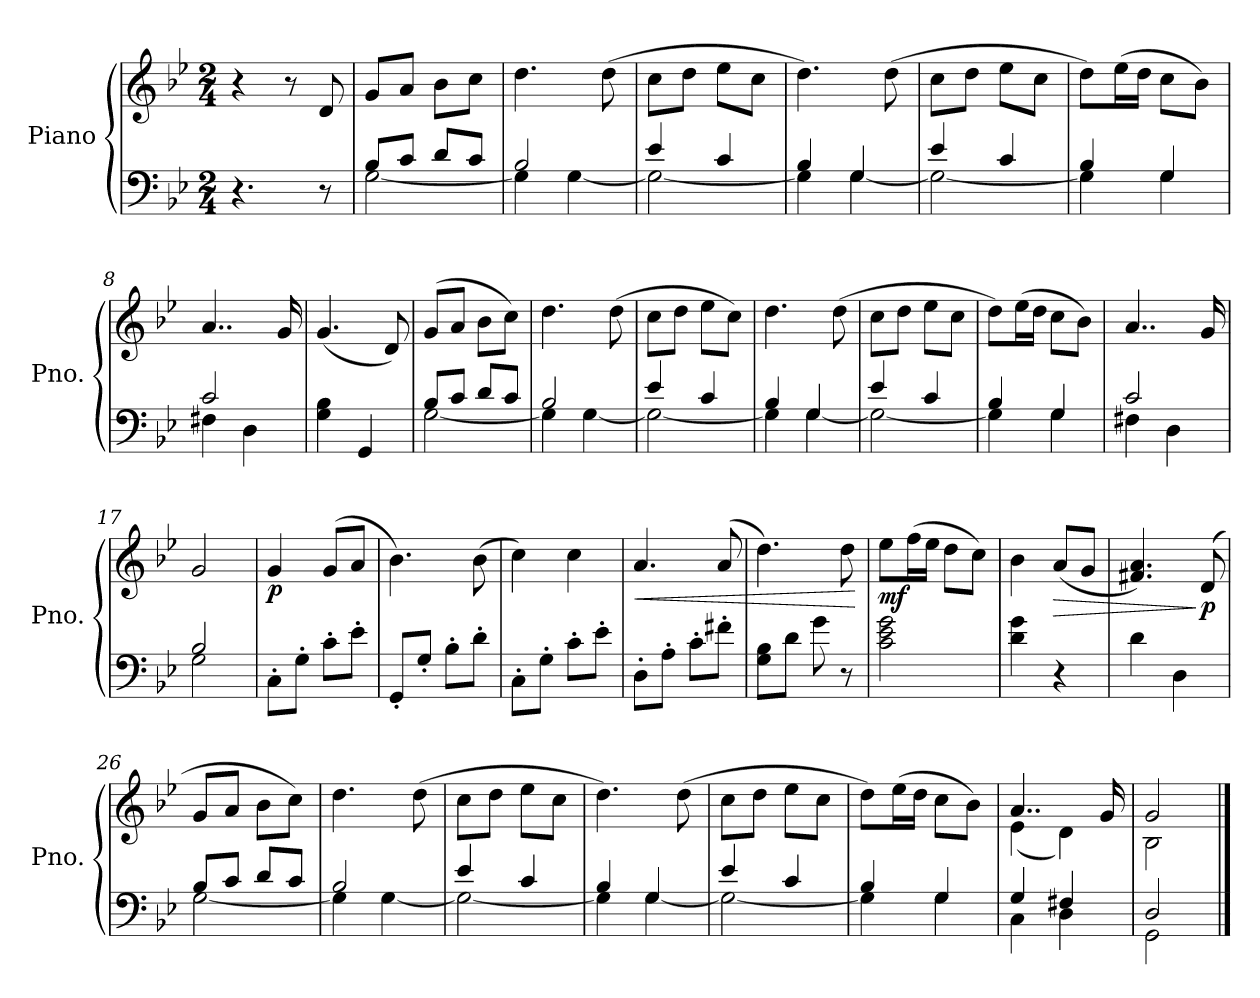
**kern	**kern	**dynam
*part1	*part1	*part1
*staff2	*staff1	*staff1/2
*I"Piano	*	*
*I'Pno.	*	*
*clefF4	*clefG2	*
*k[b-e-]	*k[b-e-]	*
*M2/4	*M2/4	*
=1	=1	=1
4.r	4r	.
.	8r	.
!	!	!LO:DY:b
!	!	!LO:DY:n=1:b
8r	8d/	p other-dynamics
=2	=2	=2
*^	*	*
8B-/L	[2G<\	8g/L	.
8c/J	.	8a/J	.
8d/L	.	8b-\L	.
8c/J	.	8cc\J	.
=3	=3	=3	=3
2B-/	4G\]	4.dd\	.
.	[4G\	.	.
.	.	(>8dd\	.
=4	=4	=4	=4
4e-/	2G\_	8cc\L	.
.	.	8dd\J	.
4c/	.	8ee-\L	.
.	.	8cc\J	.
=5	=5	=5	=5
4B-/	4G\]	4.dd\)	.
4G/	[4G\	.	.
.	.	(>8dd\	.
=6	=6	=6	=6
4e-/	2G\_	8cc\L	.
.	.	8dd\J	.
4c/	.	8ee-\L	.
.	.	8cc\J	.
=7	=7	=7	=7
4B-/	4G\]	8dd\L)	.
.	.	(>16ee-\L	.
.	.	16dd\JJ	.
4G/	4G\	8cc\L	.
.	.	8b-\J)	.
=8	=8	=8	=8
2c/	4F#X<\	4..a/	.
.	4D\	.	.
.	.	16g/	.
*v	*v	*	*
=9	=9	=9
4G\ 4B-\	(<4.g/	.
4GG/	.	.
.	8d/)	.
=10	=10	=10
*^	*	*
8B-/L	[2G<\	(>8g/L	.
8c/J	.	8a/J	.
8d/L	.	8b-\L	.
8c/J	.	8cc\J)	.
=11	=11	=11	=11
2B-/	4G\]	4.dd\	.
.	[4G\	.	.
.	.	(>8dd\	.
=12	=12	=12	=12
4e-/	2G\_	8cc\L	.
.	.	8dd\J	.
4c/	.	8ee-\L	.
.	.	8cc\J)	.
=13	=13	=13	=13
4B-/	4G\]	4.dd\	.
4G/	[4G\	.	.
.	.	(>8dd\	.
=14	=14	=14	=14
4e-/	2G\_	8cc\L	.
.	.	8dd\J	.
4c/	.	8ee-\L	.
.	.	8cc\J	.
=15	=15	=15	=15
4B-/	4G\]	8dd\L)	.
.	.	(>16ee-\L	.
.	.	16dd\JJ	.
4G/	4G\	8cc\L	.
.	.	8b-\J)	.
=16	=16	=16	=16
2c/	4F#X<\	4..a/	.
.	4D\	.	.
.	.	16g/	.
=17	=17	=17	=17
2B-/	2G\	2g/	.
=18	=18	=18	=18
!	!	!	!LO:DY:b
*v	*v	*	*
8C'\L	4g/	p
8G<'\J	.	.
8c<'\L	(<8g/L	.
8e-'\J	8a/J	.
=19	=19	=19
8GG'/L	4.b-\)	.
8G<'/J	.	.
8B-<'\L	.	.
8d<'\J	(>8b-\	.
=20	=20	=20
8C'\L	4cc\)	.
8G<'\J	.	.
8c<'\L	4cc\	.
8e-<'\J	.	.
=21	=21	=21
!	!	!LO:HP:b
8D'\L	4.a/	<
8A<'\J	.	.
8c<'\L	.	.
8f#X<'\J	(<8a/	.
=22	=22	=22
8G\<< 8B-\<<L	4.dd\)	.
8d\J	.	.
8g\	.	.
8r	8dd\	.
.	.	[
=23	=23	=23
!	!	!LO:DY:b
2c\ 2e-\ 2g\	8ee-\L	mf
.	(>16ff\L	.
.	16ee-\JJ	.
.	8dd\L	.
.	8cc\J)	.
=24	=24	=24
4d\ 4g\	4b-\	.
!	!	!LO:HP:b
4r	(<8a/L	>
.	8g/J	.
=25	=25	=25
4d\	4.f#X/ 4.a/)	.
4D\	.	.
!	!	!LO:DY:n=1:b
.	(<8d/	] p
=26	=26	=26
*^	*	*
8B-/L	[2G<\	8g/L	.
8c/J	.	8a/J	.
8d/L	.	8b-\L	.
8c/J	.	8cc\J)	.
=27	=27	=27	=27
2B-/	4G\]	4.dd\	.
.	[4G\	.	.
.	.	(>8dd\	.
=28	=28	=28	=28
4e-/	2G\_	8cc\L	.
.	.	8dd\J	.
4c/	.	8ee-\L	.
.	.	8cc\J	.
=29	=29	=29	=29
4B-/	4G\]	4.dd\)	.
4G/	[4G\	.	.
.	.	(>8dd\	.
=30	=30	=30	=30
4e-/	2G\_	8cc\L	.
.	.	8dd\J	.
4c/	.	8ee-\L	.
.	.	8cc\J	.
=31	=31	=31	=31
4B-/	4G\]	8dd\L)	.
.	.	(>16ee-\L	.
.	.	16dd\JJ	.
4G/	4G\	8cc\L	.
.	.	8b-\J)	.
=32	=32	=32	=32
*	*	*^	*
4G/	4C<\	4..a/	(<4e-<\	.
4F#X/	4D\	.	4d\)	.
.	.	16g/	.	.
=33	=33	=33	=33	=33
2D/	2GG\	2g/	2B-\	.
*v	*v	*	*	*
*	*v	*v	*
==	==	==
*-	*-	*-
